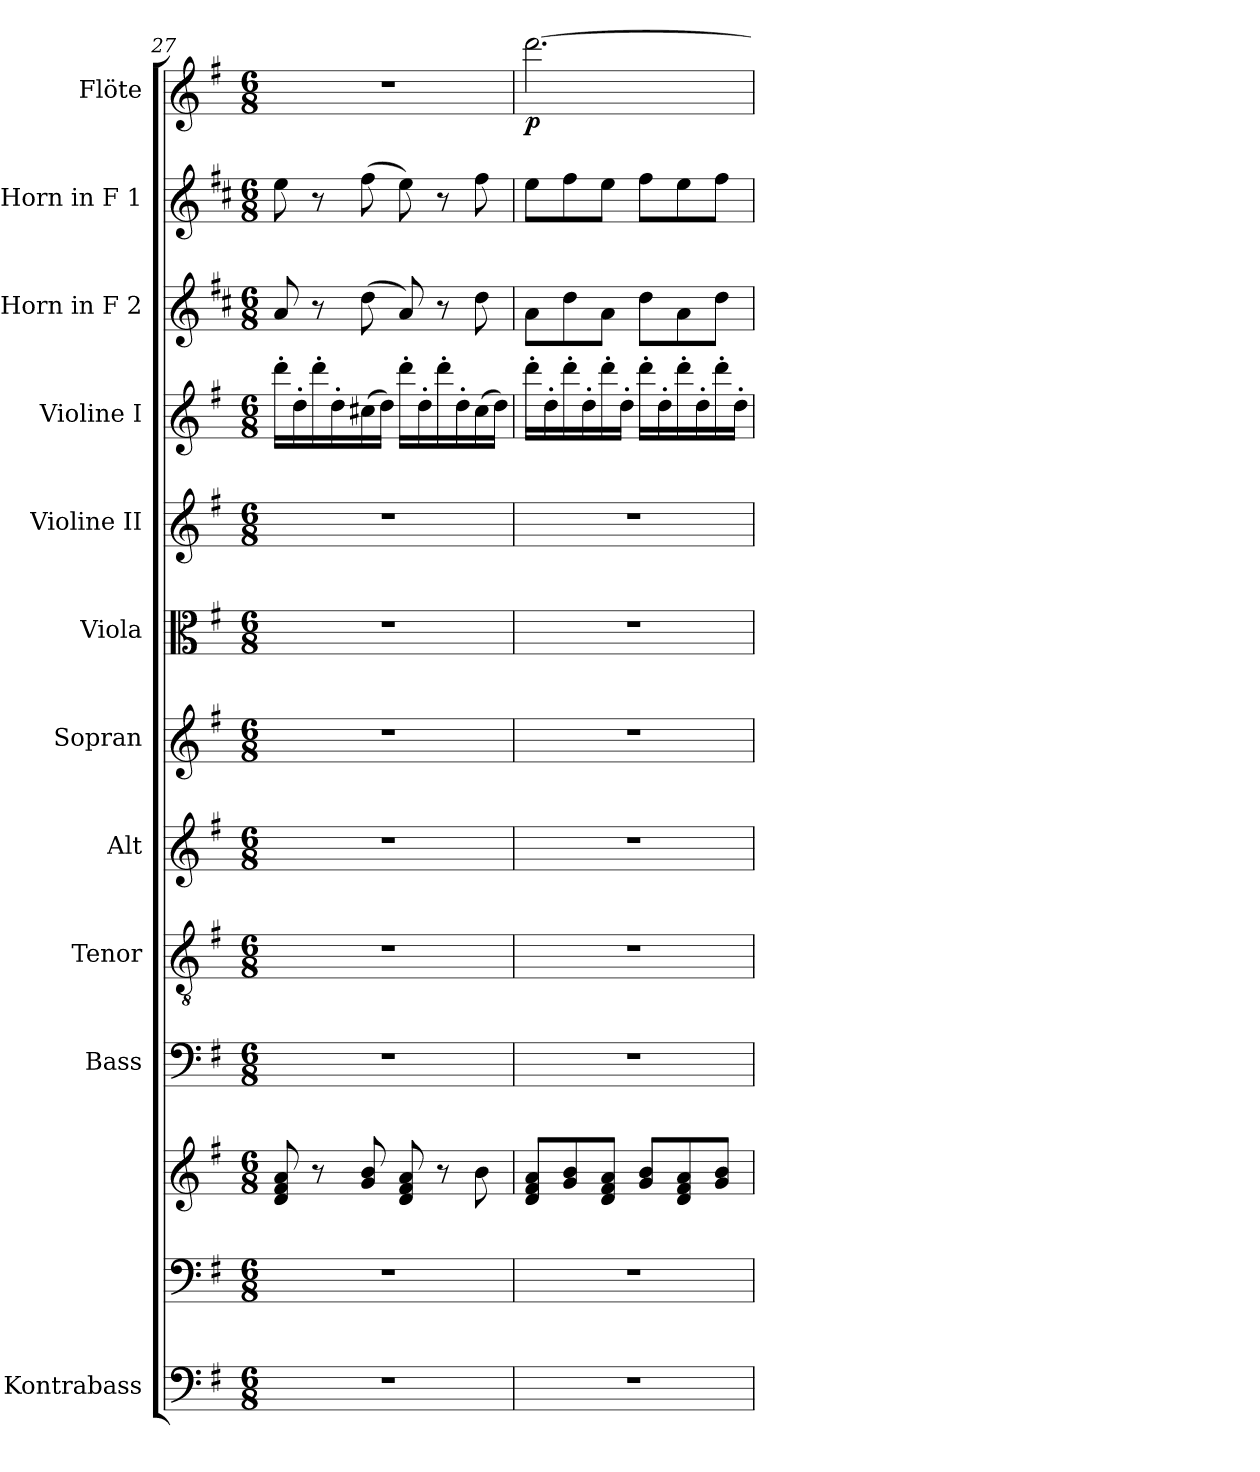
**kern	**kern	**kern	**kern	**kern	**kern	**kern	**kern	**kern	**kern	**kern	**kern	**kern	**dynam
*part12	*part11	*part11	*part10	*part9	*part8	*part7	*part6	*part5	*part4	*part3	*part2	*part1	*part1
*staff13	*staff12	*staff11	*staff10	*staff9	*staff8	*staff7	*staff6	*staff5	*staff4	*staff3	*staff2	*staff1	*staff1
*I"Kontrabass	*	*	*I"Bass	*I"Tenor	*I"Alt	*I"Sopran	*I"Viola	*I"Violine II	*I"Violine I	*I"Horn in F 2	*I"Horn in F 1	*I"Flöte	*
*I'Kb.	*	*	*I'B.	*I'T.	*I'A.	*I'S.	*I'Vla.	*I'Vl. II	*I'Vl. I	*	*	*I'Fl.	*
*clefF4	*clefF4	*clefG2	*clefF4	*clefGv2	*clefG2	*clefG2	*clefC3	*clefG2	*clefG2	*clefG2	*clefG2	*clefG2	*
*ITrd7c12	*	*	*	*	*	*	*	*	*	*ITrd4c7	*ITrd4c7	*	*
*k[f#]	*k[f#]	*k[f#]	*k[f#]	*k[f#]	*k[f#]	*k[f#]	*k[f#]	*k[f#]	*k[f#]	*k[f#]	*k[f#]	*k[f#]	*
*G:	*G:	*G:	*G:	*G:	*G:	*G:	*G:	*G:	*G:	*G:	*G:	*G:	*
*M6/8	*M6/8	*M6/8	*M6/8	*M6/8	*M6/8	*M6/8	*M6/8	*M6/8	*M6/8	*M6/8	*M6/8	*M6/8	*
=27	=27	=27	=27	=27	=27	=27	=27	=27	=27	=27	=27	=27	=27
2.r	2.r	8d/ 8f#/ 8a/	2.r	2.r	2.r	2.r	2.r	2.r	16ddd'>\LL	8d/	8a\	2.r	.
.	.	.	.	.	.	.	.	.	16dd'>\	.	.	.	.
.	.	8r	.	.	.	.	.	.	16ddd'>\	8r	8r	.	.
.	.	.	.	.	.	.	.	.	16dd'>\	.	.	.	.
.	.	8g/ 8b/	.	.	.	.	.	.	(>16cc#X\	(>8g\	(>8b\	.	.
.	.	.	.	.	.	.	.	.	16dd\JJ)	.	.	.	.
.	.	8d/ 8f#/ 8a/	.	.	.	.	.	.	16ddd'>\LL	8d/)	8a\)	.	.
.	.	.	.	.	.	.	.	.	16dd'>\	.	.	.	.
.	.	8r	.	.	.	.	.	.	16ddd'>\	8r	8r	.	.
.	.	.	.	.	.	.	.	.	16dd'>\	.	.	.	.
.	.	8b\	.	.	.	.	.	.	(>16cc#\	8g\	8b\	.	.
.	.	.	.	.	.	.	.	.	16dd\JJ)	.	.	.	.
=28	=28	=28	=28	=28	=28	=28	=28	=28	=28	=28	=28	=28	=28
!	!	!	!	!	!	!	!	!	!	!	!	!	!LO:DY:b
2.r	2.r	8d/ 8f#/ 8a/L	2.r	2.r	2.r	2.r	2.r	2.r	16ddd'>\LL	8d\L	8a\L	[2.ddd\	p
.	.	.	.	.	.	.	.	.	16dd'>\	.	.	.	.
.	.	8g/ 8b/	.	.	.	.	.	.	16ddd'>\	8g\	8b\	.	.
.	.	.	.	.	.	.	.	.	16dd'>\	.	.	.	.
.	.	8d/ 8f#/ 8a/J	.	.	.	.	.	.	16ddd'>\	8d\J	8a\J	.	.
.	.	.	.	.	.	.	.	.	16dd'>\JJ	.	.	.	.
.	.	8g/ 8b/L	.	.	.	.	.	.	16ddd'>\LL	8g\L	8b\L	.	.
.	.	.	.	.	.	.	.	.	16dd'>\	.	.	.	.
.	.	8d/ 8f#/ 8a/	.	.	.	.	.	.	16ddd'>\	8d\	8a\	.	.
.	.	.	.	.	.	.	.	.	16dd'>\	.	.	.	.
.	.	8g/ 8b/J	.	.	.	.	.	.	16ddd'>\	8g\J	8b\J	.	.
.	.	.	.	.	.	.	.	.	16dd'>\JJ	.	.	.	.
=	=	=	=	=	=	=	=	=	=	=	=	=	=
*-	*-	*-	*-	*-	*-	*-	*-	*-	*-	*-	*-	*-	*-
